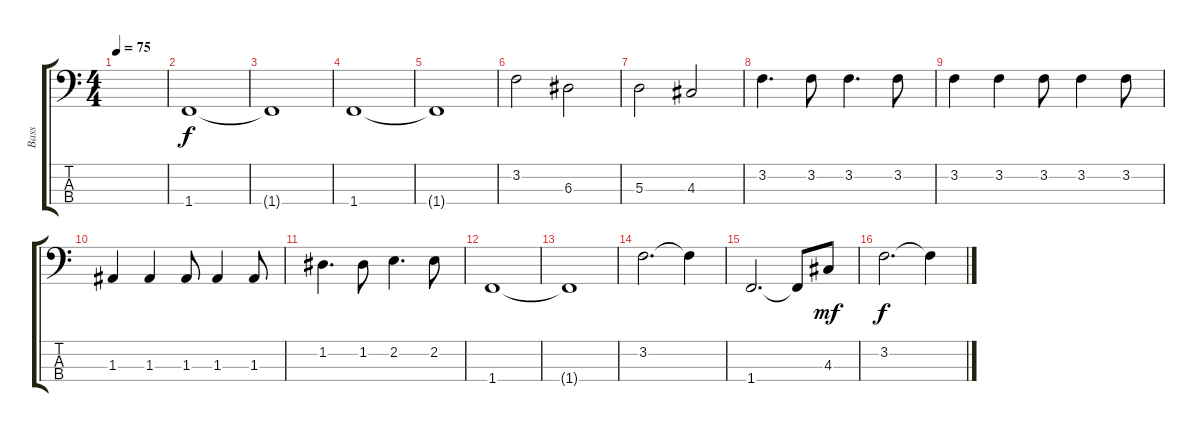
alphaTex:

\track ("Bass" "Bass") {instrument electricbassfinger}
\staff {score tabs}
\tuning (G2 D2 A1 E1) {hide}
\ts (4 4)
\tempo 75
\clef f4
\ks c
|
1.4.1 |
1.4{t}.1 |
1.4.1 |
1.4{t}.1 |
3.2.2 6.3.2 |
5.3.2 4.3.2 |
3.2.4{d} 3.2.8 3.2.4{d} 3.2.8 |
3.2.4 3.2.4 3.2.8 3.2.4 3.2.8 |
1.3.4 1.3.4 1.3.8 1.3.4 1.3.8 |
1.2.4{d} 1.2.8 2.2.4{d} 2.2.8 |
1.4.1 |
1.4{t}.1 |
3.2.2{d} 3.2{t}.4 |
1.4.2{d} 1.4{t}.8 4.3.8{dy mf} |
3.2.2{d dy f} 3.2{t}.4
